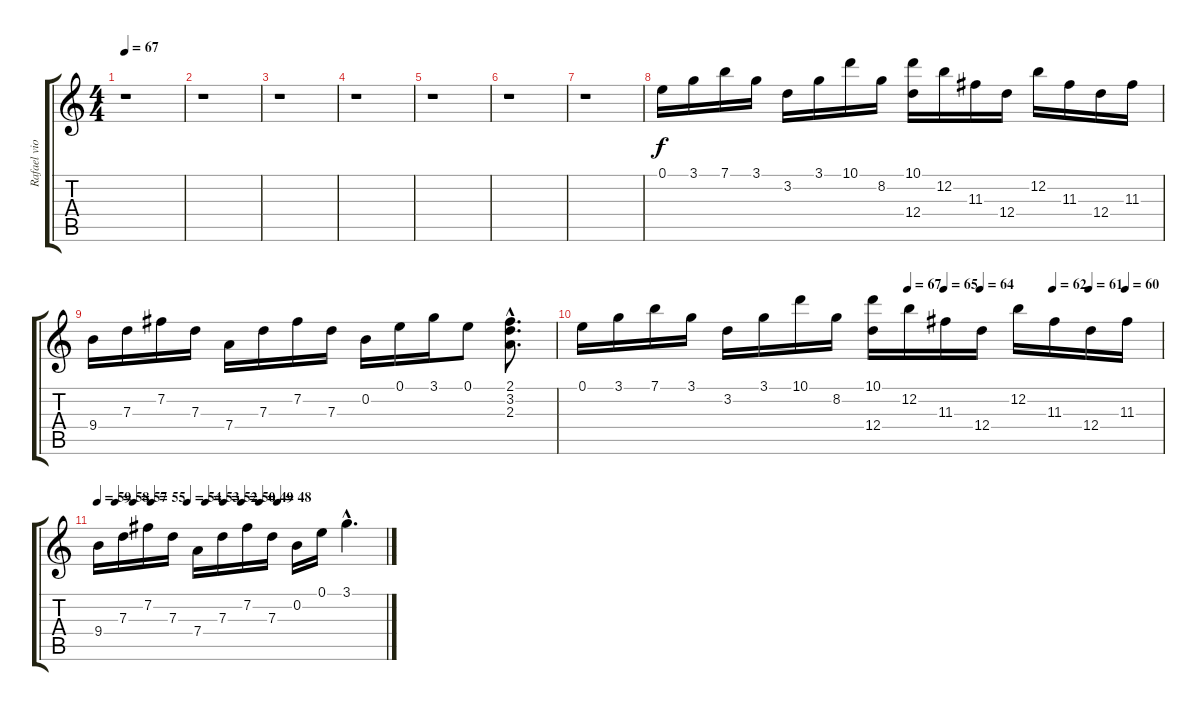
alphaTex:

\track ("Rafael violão" "Rafael vio") {instrument acousticguitarnylon}
\staff {score tabs}
\tuning (E4 B3 G3 D3 A2 E2) {hide}
\ts (4 4)
\tempo 67
\clef g2
\ks c
r.1{dy f} |
r.1 |
r.1 |
r.1 |
r.1 |
r.1 |
r.1 |
0.1.16 3.1.16 7.1.16 3.1.16 3.2.16 3.1.16 10.1.16 8.2.16 (10.1 12.4).16 12.2.16 11.3.16 12.4.16 12.2.16 11.3.16 12.4.16 11.3.16 |
9.4.16 7.3.16 7.2.16 7.3.16 7.4.16 7.3.16 7.2.16 7.3.16 0.2.16 0.1.16 3.1.16 0.1.8 (2.1{hac} 3.2{hac} 2.3{hac}).8{d} |
\tempo (67 0.5625)
\tempo (65 0.625)
\tempo (64 0.6875)
\tempo (62 0.8125)
\tempo (61 0.875)
\tempo (60 0.9375)
0.1.16 3.1.16 7.1.16 3.1.16 3.2.16 3.1.16 10.1.16 8.2.16 (10.1 12.4).16 12.2.16 11.3.16 12.4.16 12.2.16 11.3.16 12.4.16 11.3.16 |
\tempo 59
\tempo (58 0.0625)
\tempo (57 0.125)
\tempo (55 0.1875)
\tempo (54 0.3125)
\tempo (53 0.375)
\tempo (52 0.4375)
\tempo (50 0.5)
\tempo (49 0.5625)
\tempo (48 0.625)
9.4.16 7.3.16 7.2.16 7.3.16 7.4.16 7.3.16 7.2.16 7.3.16 0.2.16 0.1.16 3.1{hac}.4{d}
